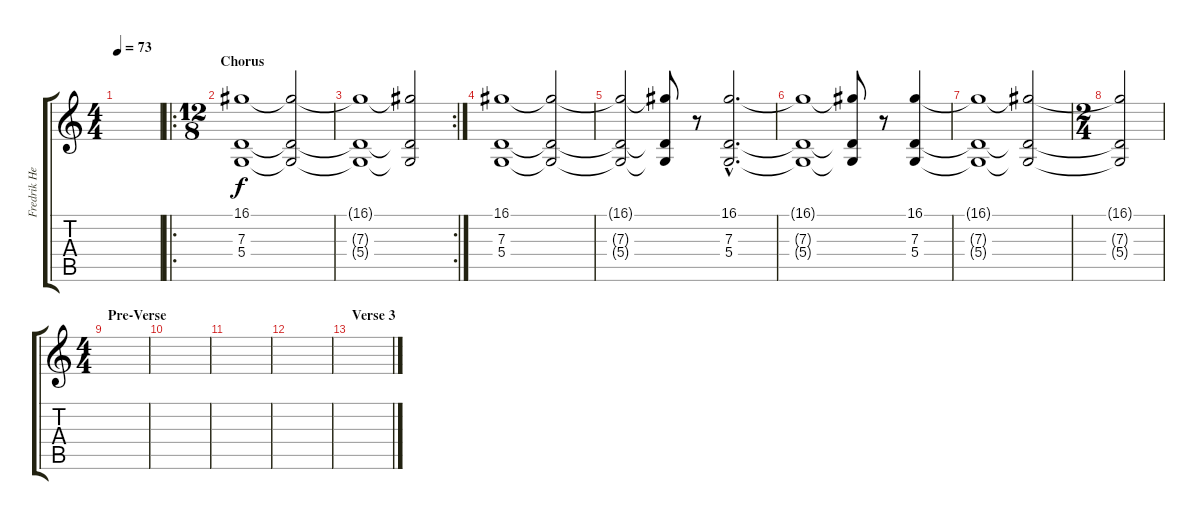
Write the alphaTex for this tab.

\track ("Fredrik Hermansson II" "Fredrik He") {instrument synthstrings2}
\staff {score tabs}
\tuning (E4 B3 G3 D3 A2 E2) {hide}
\ts (4 4)
\tempo 73
\clef g2
\ks c
|
\ro
\ts (12 8)
\section ("" "Chorus")
(16.1 7.3 5.4).1{volume 11 instrument tremolostrings} (16.1{t} 7.3{t} 5.4{t}).2 |
\rc 2
(16.1{t} 7.3{t} 5.4{t}).1 (16.1{t} 7.3{t} 5.4{t}).2 |
(16.1 7.3 5.4).1{volume 12 instrument tremolostrings} (16.1{t} 7.3{t} 5.4{t}).2 |
(16.1{t} 7.3{t} 5.4{t}).2 (16.1{t} 7.3{t} 5.4{t}).8 r.8 (16.1{hac} 7.3{hac} 5.4{hac}).2{d} |
(16.1{t} 7.3{t} 5.4{t}).1 (16.1{t} 7.3{t} 5.4{t}).8 r.8 (16.1 7.3 5.4).4 |
(16.1{t} 7.3{t} 5.4{t}).1 (16.1{t} 7.3{t} 5.4{t}).2 |
\ts (2 4)
(16.1{t} 7.3{t} 5.4{t}).2 |
\ts (4 4)
\section ("" "Pre-Verse")
|
|
|
|
\section ("" "Verse 3")
